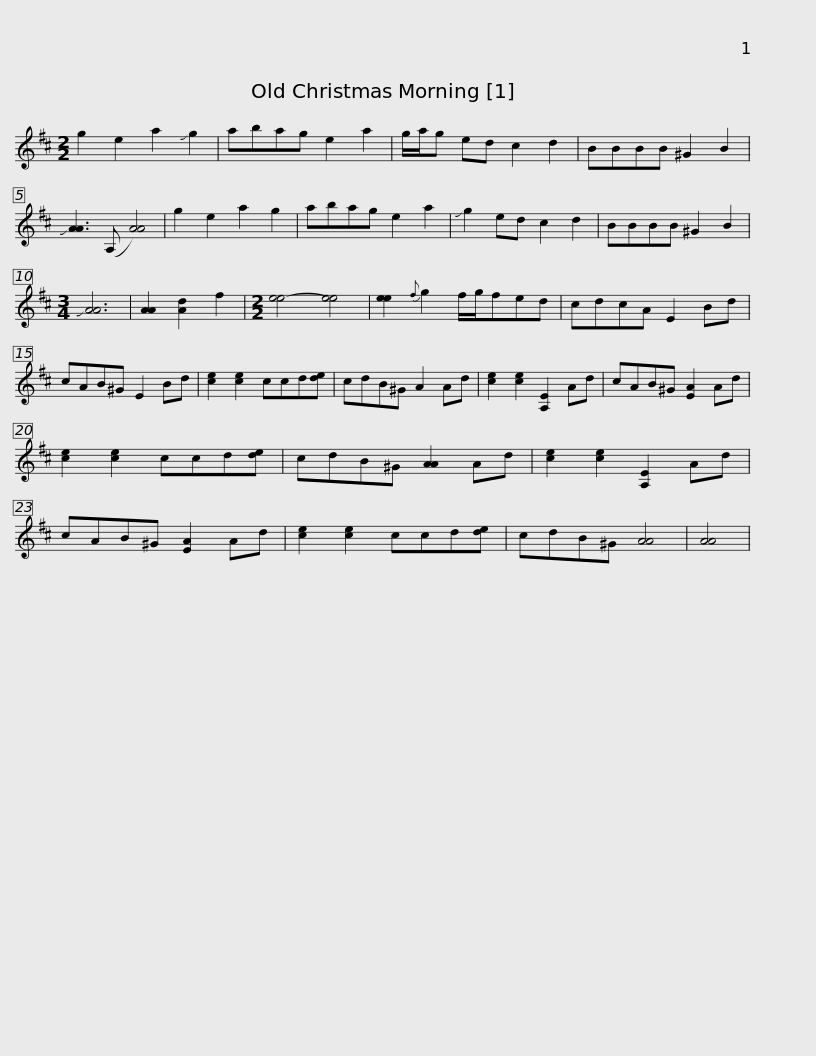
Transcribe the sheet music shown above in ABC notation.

X:1
L:1/8
M:2/2
I:linebreak $
K:D
V:1 treble
V:1
 g2 e2 a2 !slide!g2 | abag e2 a2 | g/a/g ed c2 d2 | BBBB ^G2 B2 | !slide![AA]3 (A, [AA]4) | %5
 g2 e2 a2 g2 |$ abag e2 a2 | !slide!g2 ed c2 d2 | BBBB ^G2 B2 |[M:3/4] !slide![AA]6 | %10
 [AA]2 [Ad]2 f2 |[M:2/2] [ee-]4 [ee]4 | [ee]2{f} g2 f/g/fed |$ cdcA E2 Bd | cAB^G E2 Bd | %15
 [ce]2 [ce]2 ccd[de] | cdB^G A2 Ad | [ce]2 [ce]2 [A,E]2 Ad | cAB^G [EA]2 Ad |$ [ce]2 [ce]2 ccd[de] | %20
 cdB^G [AA]2 Ad | [ce]2 [ce]2 [A,E]2 Ad | cAB^G [EA]2 Ad | [ce]2 [ce]2 ccd[de] | cdB^G [AA]4 | %25
 [AA]4 | %26
